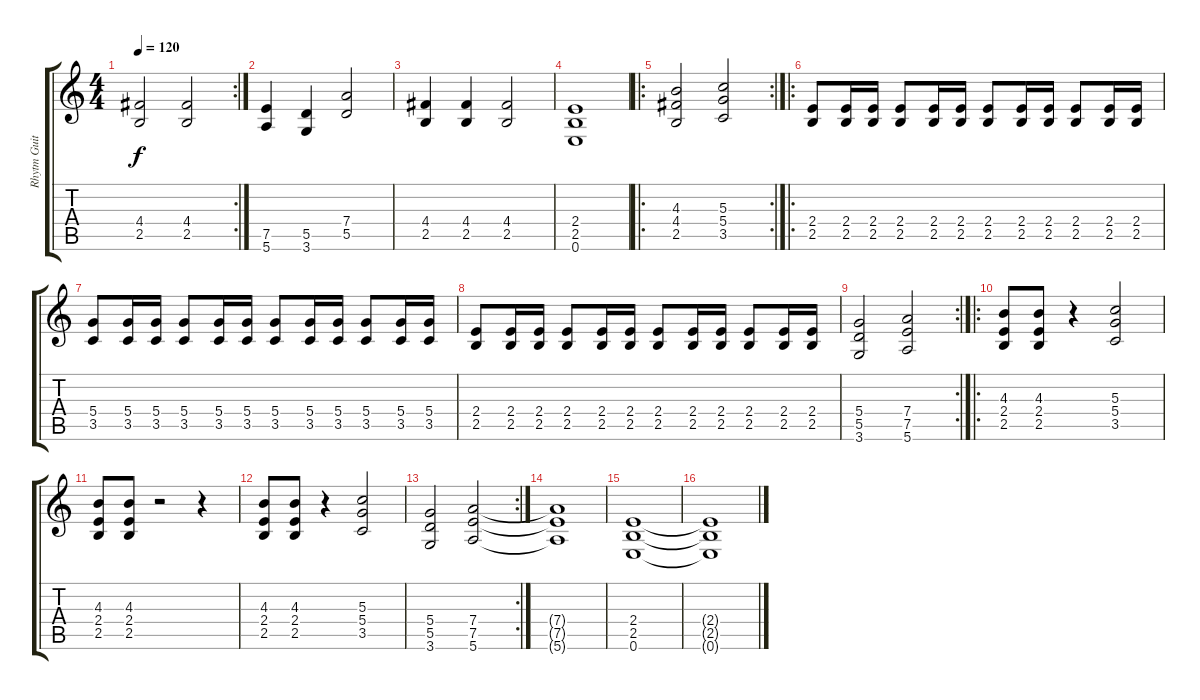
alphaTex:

\track ("Rhytm Guitar" "Rhytm Guit") {instrument distortionguitar}
\staff {score tabs}
\tuning (E4 B3 G3 D3 A2 E2) {hide}
\rc 2
\ts (4 4)
\tempo 120
\clef g2
\ks c
(4.4 2.5).2{dy f} (4.4 2.5).2 |
(7.5 5.6).4 (5.5 3.6).4 (7.4 5.5).2 |
(4.4 2.5).4 (4.4 2.5).4 (4.4 2.5).2 |
(2.4 2.5 0.6).1 |
\ro
\rc 2
(4.3 4.4 2.5).2 (5.3 5.4 3.5).2 |
\ro
(2.4 2.5).8 (2.4 2.5).16 (2.4 2.5).16 (2.4 2.5).8 (2.4 2.5).16 (2.4 2.5).16 (2.4 2.5).8 (2.4 2.5).16 (2.4 2.5).16 (2.4 2.5).8 (2.4 2.5).16 (2.4 2.5).16 |
(5.4 3.5).8 (5.4 3.5).16 (5.4 3.5).16 (5.4 3.5).8 (5.4 3.5).16 (5.4 3.5).16 (5.4 3.5).8 (5.4 3.5).16 (5.4 3.5).16 (5.4 3.5).8 (5.4 3.5).16 (5.4 3.5).16 |
(2.4 2.5).8 (2.4 2.5).16 (2.4 2.5).16 (2.4 2.5).8 (2.4 2.5).16 (2.4 2.5).16 (2.4 2.5).8 (2.4 2.5).16 (2.4 2.5).16 (2.4 2.5).8 (2.4 2.5).16 (2.4 2.5).16 |
\rc 2
(5.4 5.5 3.6).2 (7.4 7.5 5.6).2 |
\ro
(4.3 2.4 2.5).8 (4.3 2.4 2.5).8 r.4 (5.3 5.4 3.5).2 |
(4.3 2.4 2.5).8 (4.3 2.4 2.5).8 r.2 r.4 |
(4.3 2.4 2.5).8 (4.3 2.4 2.5).8 r.4 (5.3 5.4 3.5).2 |
\rc 2
(5.4 5.5 3.6).2 (7.4 7.5 5.6).2 |
(7.4{t} 7.5{t} 5.6{t}).1 |
(2.4 2.5 0.6).1 |
(2.4{t} 2.5{t} 0.6{t}).1
